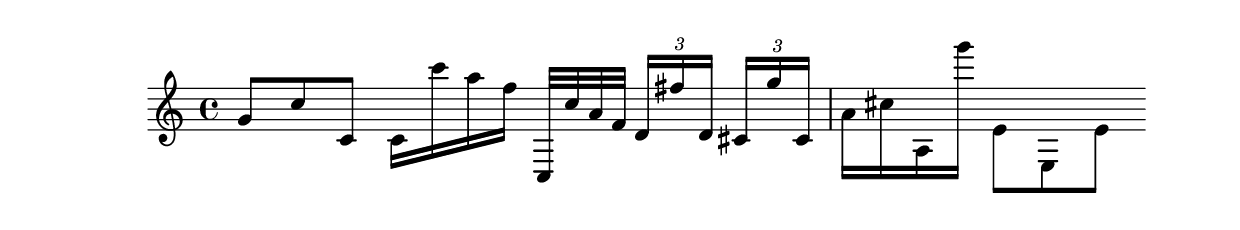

\version "2.16.0"
\header{
texidoc="
Beams should behave reasonably well, even under extreme circumstances.
Stems may be short, but noteheads should never touch the beam.  Note that
under normal circumstances, these beams would get knees.  Here
@code{Beam.auto-knee-gap} was set to false.
"
}

\layout{
  %%    ragged-right = ##t
  ragged-right = ##t
}

extreme = \relative c'' {
  \stemNeutral
   g8[ c c,]
   c16[ c'' a f]
  \stemUp 
   c,,32[ c'' a f]

  %%%%%%%
  \stemNeutral
  \times 2/3{ d16[ fis' d,]} \times 2/3{ cis[ g'' cis,,]}
  a'16 cis a, g''' % Used to give a nice beam directed upwards.
  \stemNeutral

  \transpose c c {
	  \stemDown  e'8[ e e']
      }
}

{
				% If we want to test extreme beams,
				% we should not have them auto-kneed
  \override Beam  #'auto-knee-gap = ##f
  \extreme
}
